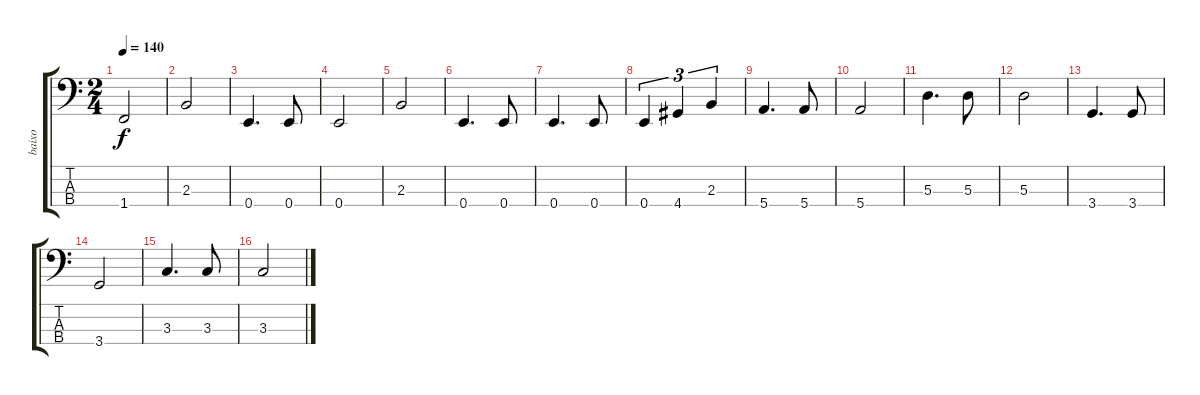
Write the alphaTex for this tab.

\track ("baixo" "baixo") {instrument electricbassfinger}
\staff {score tabs}
\tuning (G2 D2 A1 E1) {hide}
\ts (2 4)
\tempo 140
\clef f4
\ks c
1.4.2{dy f} |
2.3.2 |
0.4.4{d} 0.4.8 |
0.4.2 |
2.3.2 |
0.4.4{d} 0.4.8 |
0.4.4{d} 0.4.8 |
0.4.4{tu (3 2)} 4.4.4{tu (3 2)} 2.3.4{tu (3 2)} |
5.4.4{d} 5.4.8 |
5.4.2 |
5.3.4{d} 5.3.8 |
5.3.2 |
3.4.4{d} 3.4.8 |
3.4.2 |
3.3.4{d} 3.3.8 |
3.3.2
